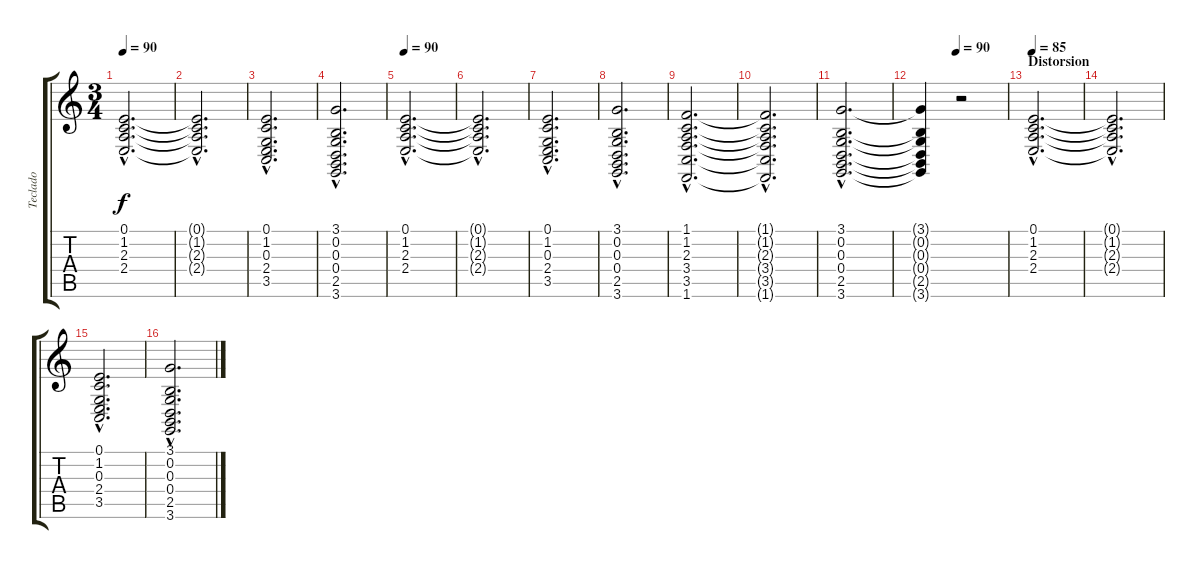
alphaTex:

\track ("Teclado" "Teclado") {instrument pad2warm}
\staff {score tabs}
\tuning (E4 B3 G3 D3 A2 E2) {hide}
\ts (3 4)
\tempo 90
\clef g2
\ks c
(0.1{hac} 1.2{hac} 2.3{hac} 2.4{hac}).2{d dy f} |
(0.1{hac t} 1.2{hac t} 2.3{hac t} 2.4{hac t}).2{d} |
(0.1{hac} 1.2{hac} 0.3{hac} 2.4{hac} 3.5{hac}).2{d} |
(3.1{hac} 0.2{hac} 0.3{hac} 0.4{hac} 2.5{hac} 3.6{hac}).2{d} |
\tempo 90
(0.1{hac} 1.2{hac} 2.3{hac} 2.4{hac}).2{d} |
(0.1{hac t} 1.2{hac t} 2.3{hac t} 2.4{hac t}).2{d} |
(0.1{hac} 1.2{hac} 0.3{hac} 2.4{hac} 3.5{hac}).2{d} |
(3.1{hac} 0.2{hac} 0.3{hac} 0.4{hac} 2.5{hac} 3.6{hac}).2{d} |
(1.1{hac} 1.2{hac} 2.3{hac} 3.4{hac} 3.5{hac} 1.6{hac}).2{d} |
(1.1{hac t} 1.2{hac t} 2.3{hac t} 3.4{hac t} 3.5{hac t} 1.6{hac t}).2{d} |
(3.1{hac} 0.2{hac} 0.3{hac} 0.4{hac} 2.5{hac} 3.6{hac}).2{d} |
\tempo (90 0.4166666666666667)
(3.1{t} 0.2{t} 0.3{t} 0.4{t} 2.5{t} 3.6{t}).4 r.2 |
\section ("" "Distorsion")
\tempo 85
(0.1{hac} 1.2{hac} 2.3{hac} 2.4{hac}).2{d} |
(0.1{hac t} 1.2{hac t} 2.3{hac t} 2.4{hac t}).2{d} |
(0.1{hac} 1.2{hac} 0.3{hac} 2.4{hac} 3.5{hac}).2{d} |
(3.1{hac} 0.2{hac} 0.3{hac} 0.4{hac} 2.5{hac} 3.6{hac}).2{d}
